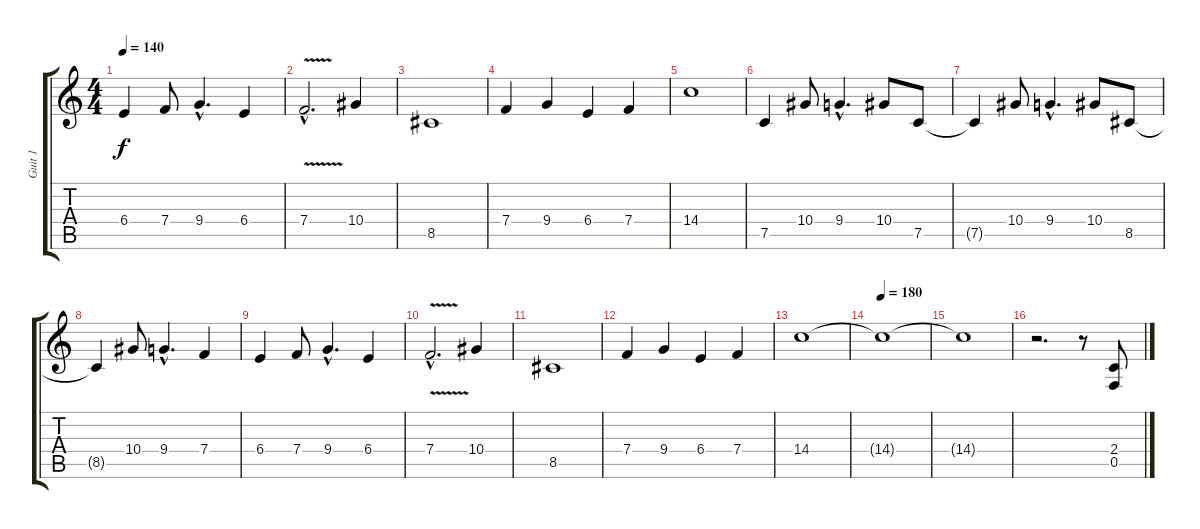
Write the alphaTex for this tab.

\track ("Guit 1" "Guit 1") {instrument distortionguitar}
\staff {score tabs}
\tuning (C4 G3 Eb3 Bb2 F2 C2) {hide}
\ts (4 4)
\tempo 140
\clef g2
\ks c
6.4.4{dy f} 7.4.8 9.4{hac}.4{d} 6.4.4 |
7.4{v hac}.2{d} 10.4.4 |
8.5.1 |
7.4.4 9.4.4 6.4.4 7.4.4 |
14.4.1 |
7.5.4 10.4.8 9.4{hac}.4{d} 10.4.8 7.5.8 |
7.5{t}.4 10.4.8 9.4{hac}.4{d} 10.4.8 8.5.8 |
8.5{t}.4 10.4.8 9.4{hac}.4{d} 7.4.4 |
6.4.4 7.4.8 9.4{hac}.4{d} 6.4.4 |
7.4{v hac}.2{d} 10.4.4 |
8.5.1 |
7.4.4 9.4.4 6.4.4 7.4.4 |
14.4.1 |
\tempo 180
14.4{t}.1 |
14.4{t}.1 |
r.2{d} r.8 (2.4 0.5).8
